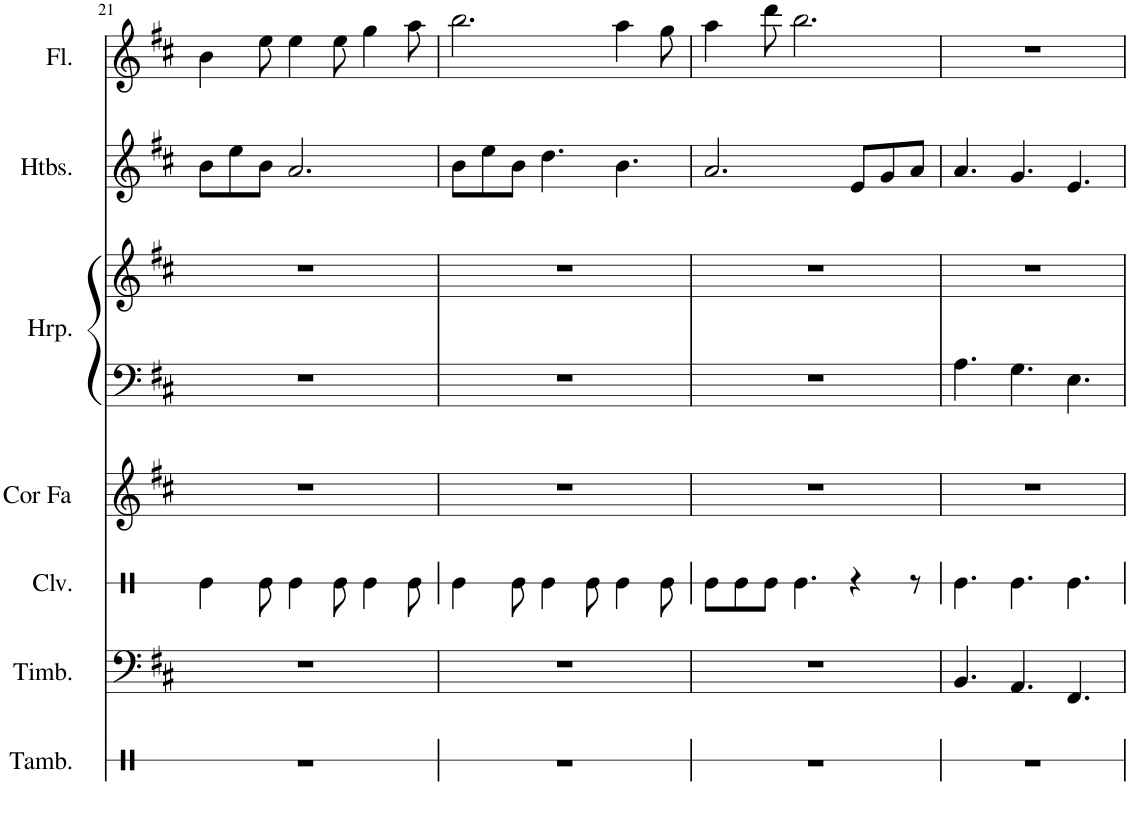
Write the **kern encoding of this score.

**kern	**kern	**kern	**kern	**kern	**kern	**kern	**kern
*part7	*part6	*part5	*part4	*part3	*part3	*part2	*part1
*staff8	*staff7	*staff6	*staff5	*staff4	*staff3	*staff2	*staff1
*I"Tambourin	*I"Timbales	*I"Claves	*I"Cor en Fa	*I"Harpe	*	*I"Hautbois	*I"Flûte
*I'Tamb.	*I'Timb.	*I'Clv.	*I'Cor Fa	*I'Hrp.	*	*I'Htbs.	*I'Fl.
!!LO:PB:g=z
*clefX	*clefF4	*clefX	*clefG2	*clefF4	*clefG2	*clefG2	*clefG2
*	*	*	*ITrd4c7	*	*	*	*
*k[]	*k[f#c#]	*k[]	*k[f#c#]	*k[f#c#]	*k[f#c#]	*k[f#c#]	*k[f#c#]
*M9/8	*M9/8	*M9/8	*M9/8	*M9/8	*M9/8	*M9/8	*M9/8
=21	=21	=21	=21	=21	=21	=21	=21
8%9r	8%9r	4Re\	8%9r	8%9r	8%9r	8b\L	4b\
.	.	.	.	.	.	8ee\	.
.	.	8Re\	.	.	.	8b\J	8ee\
.	.	4Re\	.	.	.	2.a/	4ee\
.	.	8Re\	.	.	.	.	8ee\
.	.	4Re\	.	.	.	.	4gg\
.	.	8Re\	.	.	.	.	8aa\
=22	=22	=22	=22	=22	=22	=22	=22
8%9r	8%9r	4Re\	8%9r	8%9r	8%9r	8b\L	2.bb\
.	.	.	.	.	.	8ee\	.
.	.	8Re\	.	.	.	8b\J	.
.	.	4Re\	.	.	.	4.dd\	.
.	.	8Re\	.	.	.	.	.
.	.	4Re\	.	.	.	4.b\	4aa\
.	.	8Re\	.	.	.	.	8gg\
=23	=23	=23	=23	=23	=23	=23	=23
8%9r	8%9r	8Re\L	8%9r	8%9r	8%9r	2.a/	4aa\
.	.	8Re\	.	.	.	.	.
.	.	8Re\J	.	.	.	.	8ddd\
.	.	4.Re\	.	.	.	.	2.bb\
.	.	4r	.	.	.	8e/L	.
.	.	.	.	.	.	8g/	.
.	.	8r	.	.	.	8a/J	.
=24	=24	=24	=24	=24	=24	=24	=24
8%9r	4.BB/	4.Re\	8%9r	4.A\	8%9r	4.a/	8%9r
.	4.AA/	4.Re\	.	4.G\	.	4.g/	.
.	4.FF#/	4.Re\	.	4.E\	.	4.e/	.
=	=	=	=	=	=	=	=
*-	*-	*-	*-	*-	*-	*-	*-
